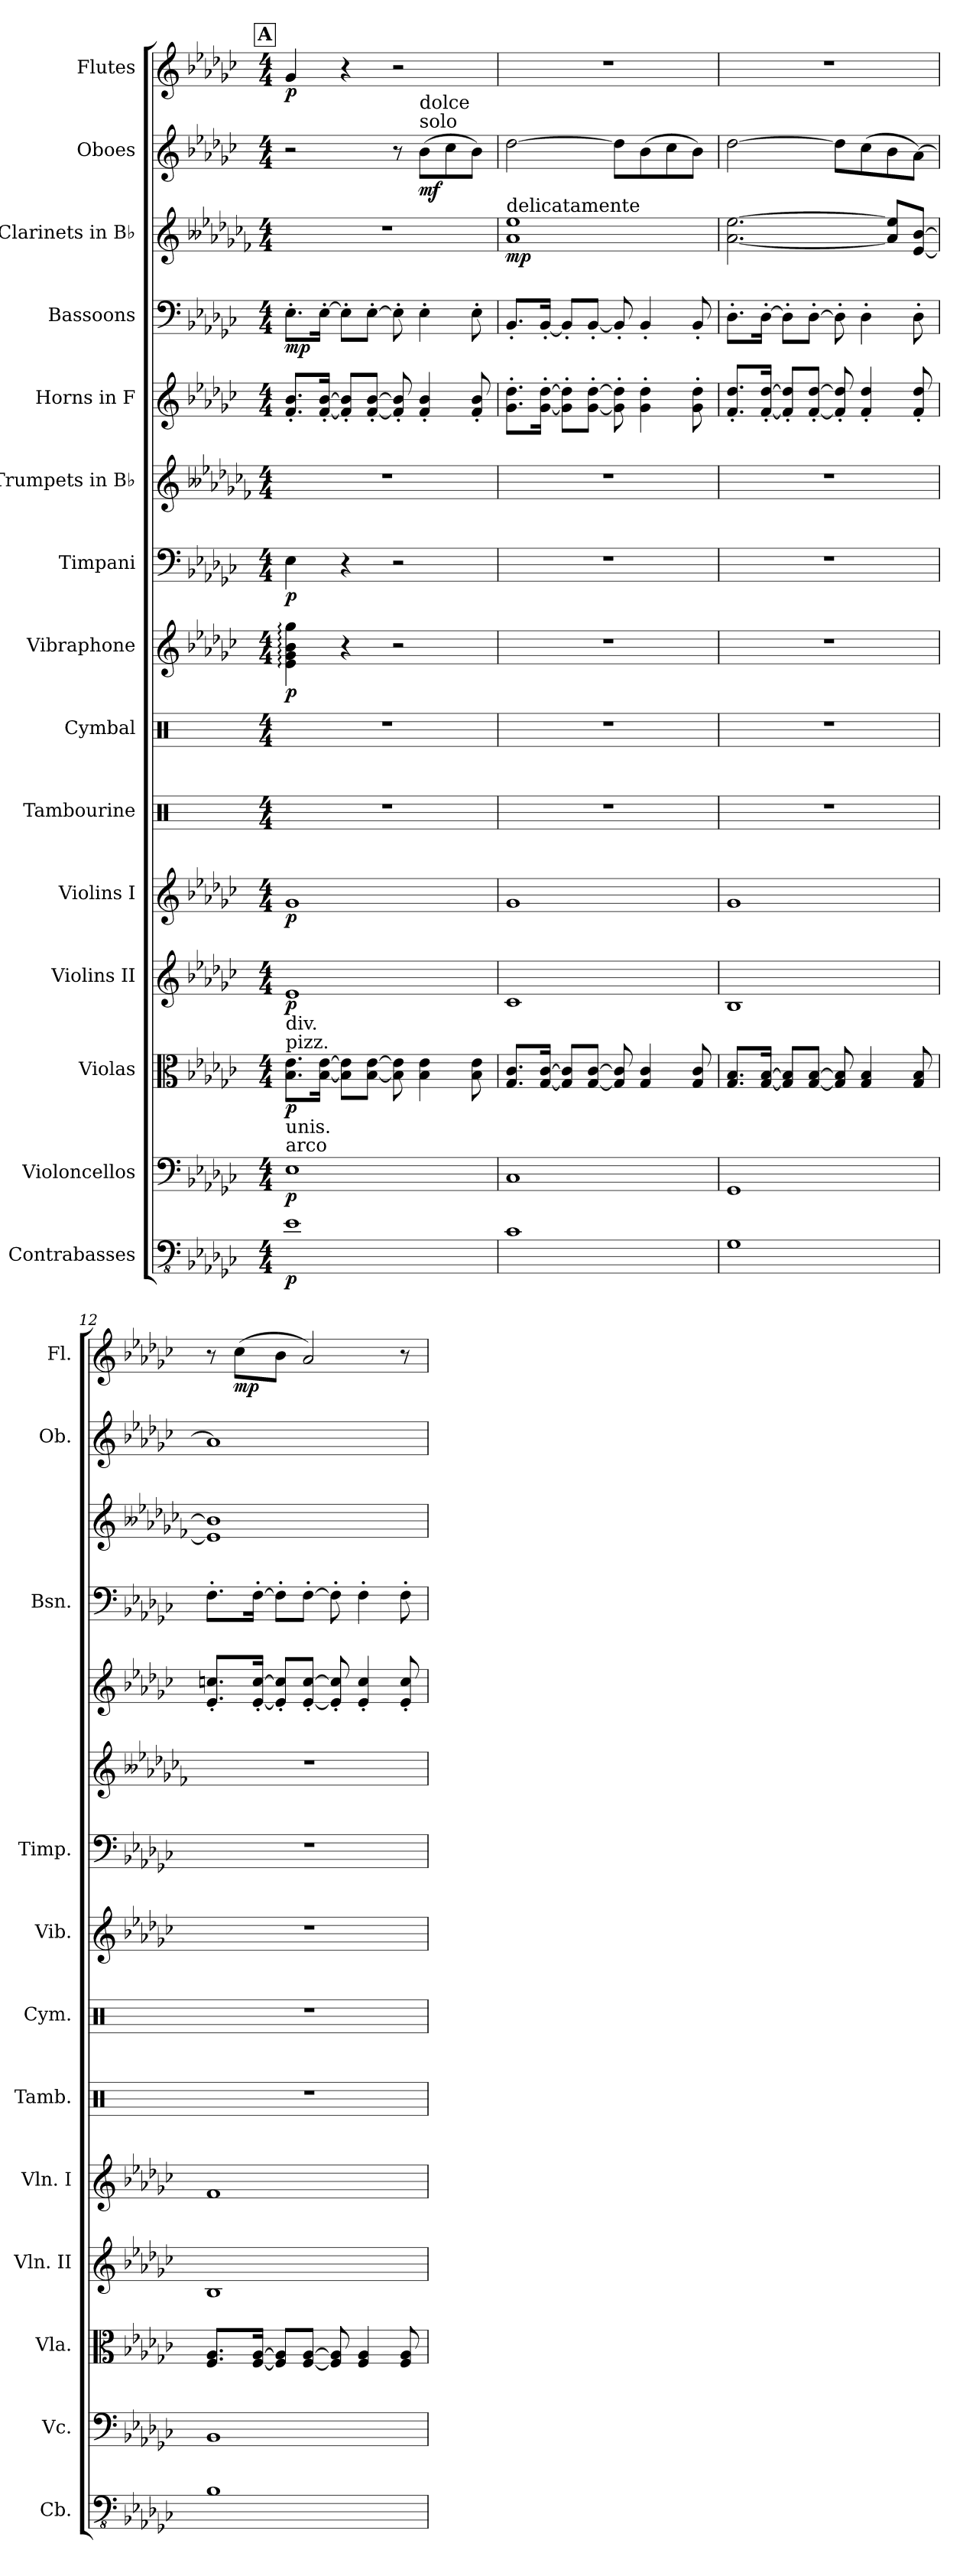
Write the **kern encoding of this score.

**kern	**dynam	**kern	**dynam	**kern	**dynam	**kern	**dynam	**kern	**dynam	**kern	**kern	**kern	**dynam	**kern	**dynam	**kern	**kern	**dynam	**kern	**dynam	**kern	**dynam	**kern	**dynam	**kern	**dynam
*part15	*part15	*part14	*part14	*part13	*part13	*part12	*part12	*part11	*part11	*part10	*part9	*part8	*part8	*part7	*part7	*part6	*part5	*part5	*part4	*part4	*part3	*part3	*part2	*part2	*part1	*part1
*staff15	*staff15	*staff14	*staff14	*staff13	*staff13	*staff12	*staff12	*staff11	*staff11	*staff10	*staff9	*staff8	*staff8	*staff7	*staff7	*staff6	*staff5	*staff5	*staff4	*staff4	*staff3	*staff3	*staff2	*staff2	*staff1	*staff1
*I"Contrabasses	*	*I"Violoncellos	*	*I"Violas	*	*I"Violins II	*	*I"Violins I	*	*I"Tambourine	*I"Cymbal	*I"Vibraphone	*	*I"Timpani	*	*I"Trumpets in B♭	*I"Horns in F	*	*I"Bassoons	*	*I"Clarinets in B♭	*	*I"Oboes	*	*I"Flutes	*
*I'Cb.	*	*I'Vc.	*	*I'Vla.	*	*I'Vln. II	*	*I'Vln. I	*	*I'Tamb.	*I'Cym.	*I'Vib.	*	*I'Timp.	*	*	*	*	*I'Bsn.	*	*	*	*I'Ob.	*	*I'Fl.	*
*clefFv4	*	*clefF4	*	*clefC3	*	*clefG2	*	*clefG2	*	*clefX	*clefX	*clefG2	*	*clefF4	*	*clefG2	*clefG2	*	*clefF4	*	*clefG2	*	*clefG2	*	*clefG2	*
*ITrd7c12	*	*	*	*	*	*	*	*	*	*	*	*	*	*	*	*ITrd1c2	*ITrd4c7	*	*	*	*ITrd1c2	*	*	*	*	*
*k[b-e-a-d-g-c-]	*	*k[b-e-a-d-g-c-]	*	*k[b-e-a-d-g-c-]	*	*k[b-e-a-d-g-c-]	*	*k[b-e-a-d-g-c-]	*	*k[]	*k[]	*k[b-e-a-d-g-c-]	*	*k[b-e-a-d-g-c-]	*	*k[b--e-a-d-g-c-f-]	*k[b-e-a-d-g-c-f-]	*	*k[b-e-a-d-g-c-]	*	*k[b--e-a-d-g-c-f-]	*	*k[b-e-a-d-g-c-]	*	*k[b-e-a-d-g-c-]	*
*M4/4	*	*M4/4	*	*M4/4	*	*M4/4	*	*M4/4	*	*M4/4	*M4/4	*M4/4	*	*M4/4	*	*M4/4	*M4/4	*	*M4/4	*	*M4/4	*	*M4/4	*	*M4/4	*
!!LO:REH:place=s1:a:B:fs=14:t=A
=9	=9	=9	=9	=9	=9	=9	=9	=9	=9	=9	=9	=9	=9	=9	=9	=9	=9	=9	=9	=9	=9	=9	=9	=9	=9	=9
!	!	!	!	!LO:TX:a:t=pizz.	!	!	!	!	!	!	!	!	!	!	!	!	!	!	!	!	!	!	!	!	!	!
!	!	!	!	!LO:TX:a:t=div.	!	!	!	!	!	!	!	!	!	!	!	!	!	!	!	!	!	!	!	!	!	!
!	!	!LO:TX:a:t=arco	!	!	!	!	!	!	!	!	!	!	!	!	!	!	!	!	!	!	!	!	!	!	!	!
!	!	!LO:TX:a:t=unis.	!	!	!	!	!	!	!	!	!	!	!	!	!	!	!	!	!	!	!	!	!	!	!	!
!	!LO:DY:b	!	!LO:DY:b	!	!LO:DY:b	!	!LO:DY:b	!	!LO:DY:b	!	!	!	!LO:DY:b	!	!LO:DY:b	!	!	!LO:DY:b	!	!	!	!	!	!	!	!
!	!	!	!	!	!	!	!	!	!	!	!	!	!	!	!	!	!	!LO:DY:n=1:b	!	!LO:DY:b	!	!	!	!	!	!LO:DY:b
1EE-	p	1E-	p	8.B-\ 8.e-\L	p	1e-	p	1g-	p	1r	1r	4e-\: 4g-\: 4b-\: 4gg-\:	p	4E-\	p	1r	8.B-/' 8.e-/'L	mp mp	8.E-'\L	mp	1r	.	2r	.	4g-/	p
.	.	.	.	[16B-\ [16e-\Jk	.	.	.	.	.	.	.	.	.	.	.	.	[16B-/' [16e-/'Jk	.	[16E-'\Jk	.	.	.	.	.	.	.
.	.	.	.	8B-\] 8e-\]L	.	.	.	.	.	.	.	4r	.	4r	.	.	8B-/]' 8e-/]'L	.	8E-'\L]	.	.	.	.	.	4r	.
.	.	.	.	[8B-\ [8e-\J	.	.	.	.	.	.	.	.	.	.	.	.	[8B-/' [8e-/'J	.	[8E-'\J	.	.	.	.	.	.	.
.	.	.	.	8B-\] 8e-\]	.	.	.	.	.	.	.	2r	.	2r	.	.	8B-/]' 8e-/]'	.	8E-'\]	.	.	.	8r	.	2r	.
!	!	!	!	!	!	!	!	!	!	!	!	!	!	!	!	!	!	!	!	!	!	!	!LO:TX:a:t=solo	!	!	!
!	!	!	!	!	!	!	!	!	!	!	!	!	!	!	!	!	!	!	!	!	!	!	!LO:TX:a:t=dolce	!	!	!
!	!	!	!	!	!	!	!	!	!	!	!	!	!	!	!	!	!	!	!	!	!	!	!	!LO:DY:b	!	!
.	.	.	.	4B-\ 4e-\	.	.	.	.	.	.	.	.	.	.	.	.	4B-/' 4e-/'	.	4E-'\	.	.	.	(8b-\L	mf	.	.
.	.	.	.	.	.	.	.	.	.	.	.	.	.	.	.	.	.	.	.	.	.	.	8cc-\	.	.	.
.	.	.	.	8B-\ 8e-\	.	.	.	.	.	.	.	.	.	.	.	.	8B-/' 8e-/'	.	8E-'\	.	.	.	8b-\J)	.	.	.
=10	=10	=10	=10	=10	=10	=10	=10	=10	=10	=10	=10	=10	=10	=10	=10	=10	=10	=10	=10	=10	=10	=10	=10	=10	=10	=10
!	!	!	!	!	!	!	!	!	!	!	!	!	!	!	!	!	!	!	!	!	!LO:TX:a:t=delicatamente	!	!	!	!	!
!	!	!	!	!	!	!	!	!	!	!	!	!	!	!	!	!	!	!	!	!	!	!LO:DY:b	!	!	!	!
1CC-	.	1C-	.	8.G-/ 8.c-/L	.	1c-	.	1g-	.	1r	1r	1r	.	1r	.	1r	8.c-\' 8.g-\'L	.	8.BB-'/L	.	1g- 1dd-	mp	[2dd-\	.	1r	.
.	.	.	.	[16G-/ [16c-/Jk	.	.	.	.	.	.	.	.	.	.	.	.	[16c-\' [16g-\'Jk	.	[16BB-'/Jk	.	.	.	.	.	.	.
.	.	.	.	8G-/] 8c-/]L	.	.	.	.	.	.	.	.	.	.	.	.	8c-\]' 8g-\]'L	.	8BB-'/L]	.	.	.	.	.	.	.
.	.	.	.	[8G-/ [8c-/J	.	.	.	.	.	.	.	.	.	.	.	.	[8c-\' [8g-\'J	.	[8BB-'/J	.	.	.	.	.	.	.
.	.	.	.	8G-/] 8c-/]	.	.	.	.	.	.	.	.	.	.	.	.	8c-\]' 8g-\]'	.	8BB-'/]	.	.	.	8dd-\L]	.	.	.
.	.	.	.	4G-/ 4c-/	.	.	.	.	.	.	.	.	.	.	.	.	4c-\' 4g-\'	.	4BB-'/	.	.	.	(8b-\	.	.	.
.	.	.	.	.	.	.	.	.	.	.	.	.	.	.	.	.	.	.	.	.	.	.	8cc-\	.	.	.
.	.	.	.	8G-/ 8c-/	.	.	.	.	.	.	.	.	.	.	.	.	8c-\' 8g-\'	.	8BB-'/	.	.	.	8b-\J)	.	.	.
!!LO:PB:g=z
=11	=11	=11	=11	=11	=11	=11	=11	=11	=11	=11	=11	=11	=11	=11	=11	=11	=11	=11	=11	=11	=11	=11	=11	=11	=11	=11
1GGG-	.	1GG-	.	8.G-/ 8.B-/L	.	1B-	.	1g-	.	1r	1r	1r	.	1r	.	1r	8.B-/' 8.g-/'L	.	8.D-'\L	.	[2.g-\ [2.dd-\	.	[2dd-\	.	1r	.
.	.	.	.	[16G-/ [16B-/Jk	.	.	.	.	.	.	.	.	.	.	.	.	[16B-/' [16g-/'Jk	.	[16D-'\Jk	.	.	.	.	.	.	.
.	.	.	.	8G-/] 8B-/]L	.	.	.	.	.	.	.	.	.	.	.	.	8B-/]' 8g-/]'L	.	8D-'\L]	.	.	.	.	.	.	.
.	.	.	.	[8G-/ [8B-/J	.	.	.	.	.	.	.	.	.	.	.	.	[8B-/' [8g-/'J	.	[8D-'\J	.	.	.	.	.	.	.
.	.	.	.	8G-/] 8B-/]	.	.	.	.	.	.	.	.	.	.	.	.	8B-/]' 8g-/]'	.	8D-'\]	.	.	.	8dd-\L]	.	.	.
.	.	.	.	4G-/ 4B-/	.	.	.	.	.	.	.	.	.	.	.	.	4B-/' 4g-/'	.	4D-'\	.	.	.	(8cc-\	.	.	.
.	.	.	.	.	.	.	.	.	.	.	.	.	.	.	.	.	.	.	.	.	8g-/] 8dd-/]L	.	8b-\	.	.	.
.	.	.	.	8G-/ 8B-/	.	.	.	.	.	.	.	.	.	.	.	.	8B-/' 8g-/'	.	8D-'\	.	[8d-/ [8a-/J	.	[8a-\J)	.	.	.
=12	=12	=12	=12	=12	=12	=12	=12	=12	=12	=12	=12	=12	=12	=12	=12	=12	=12	=12	=12	=12	=12	=12	=12	=12	=12	=12
1BBB-	.	1BB-	.	8.F/ 8.A-/L	.	1B-	.	1f	.	1r	1r	1r	.	1r	.	1r	8.A-/' 8.fn/'L	.	8.F'\L	.	1d-] 1a-]	.	1a-]	.	8r	.
!	!	!	!	!	!	!	!	!	!	!	!	!	!	!	!	!	!	!	!	!	!	!	!	!	!	!LO:DY:b
.	.	.	.	.	.	.	.	.	.	.	.	.	.	.	.	.	.	.	.	.	.	.	.	.	(8cc-\L	mp
.	.	.	.	[16F/ [16A-/Jk	.	.	.	.	.	.	.	.	.	.	.	.	[16A-/' [16f/'Jk	.	[16F'\Jk	.	.	.	.	.	.	.
.	.	.	.	8F/] 8A-/]L	.	.	.	.	.	.	.	.	.	.	.	.	8A-/]' 8f/]'L	.	8F'\L]	.	.	.	.	.	8b-\J	.
.	.	.	.	[8F/ [8A-/J	.	.	.	.	.	.	.	.	.	.	.	.	[8A-/' [8f/'J	.	[8F'\J	.	.	.	.	.	2a-/)	.
.	.	.	.	8F/] 8A-/]	.	.	.	.	.	.	.	.	.	.	.	.	8A-/]' 8f/]'	.	8F'\]	.	.	.	.	.	.	.
.	.	.	.	4F/ 4A-/	.	.	.	.	.	.	.	.	.	.	.	.	4A-/' 4f/'	.	4F'\	.	.	.	.	.	.	.
.	.	.	.	8F/ 8A-/	.	.	.	.	.	.	.	.	.	.	.	.	8A-/' 8f/'	.	8F'\	.	.	.	.	.	8r	.
=	=	=	=	=	=	=	=	=	=	=	=	=	=	=	=	=	=	=	=	=	=	=	=	=	=	=
*-	*-	*-	*-	*-	*-	*-	*-	*-	*-	*-	*-	*-	*-	*-	*-	*-	*-	*-	*-	*-	*-	*-	*-	*-	*-	*-
